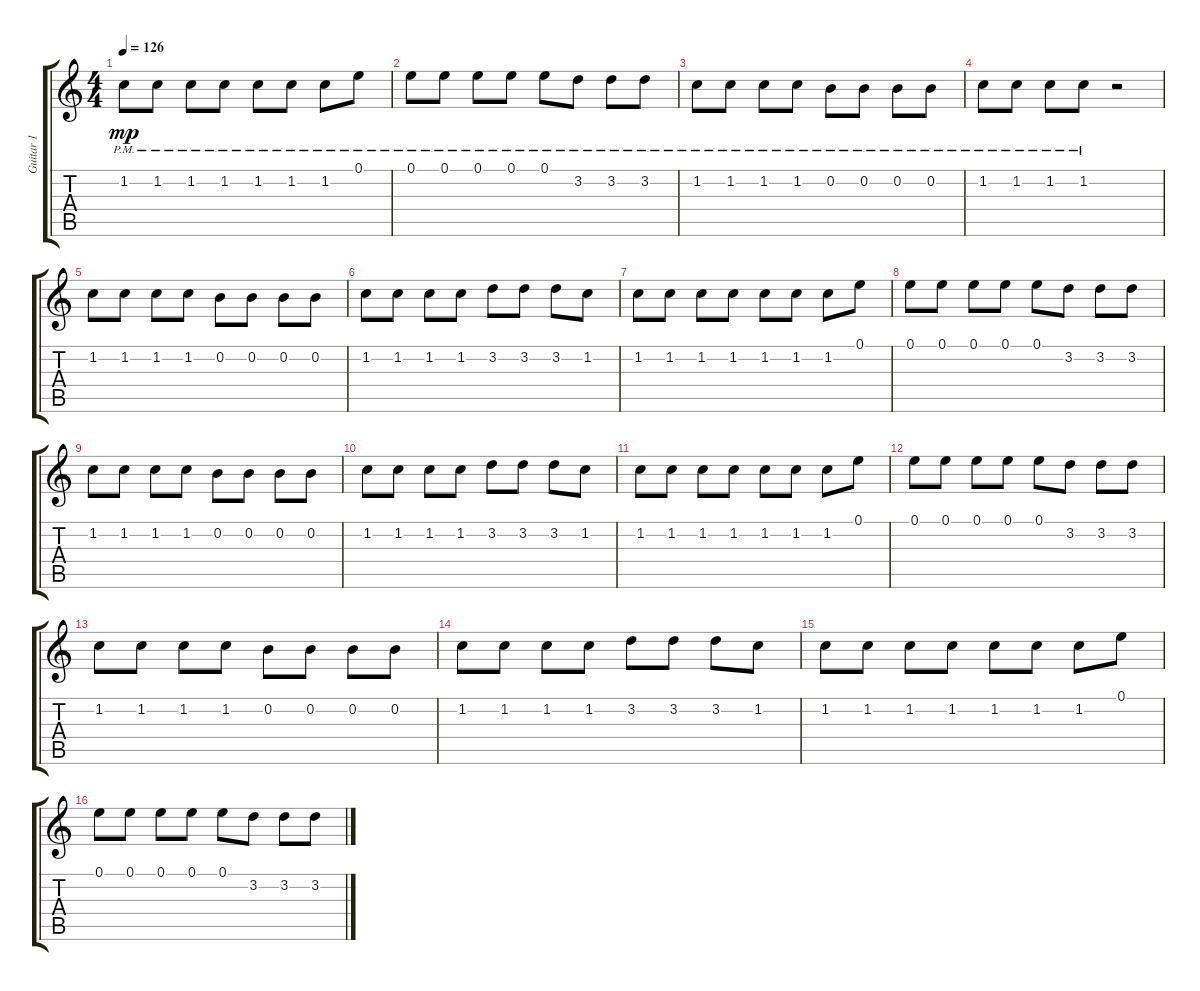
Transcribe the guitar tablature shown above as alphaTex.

\track ("Guitar 1" "Guitar 1") {instrument distortionguitar}
\staff {score tabs}
\tuning (E4 B3 G3 D3 A2 E2) {hide}
\ts (4 4)
\tempo 126
\clef g2
\ks c
1.2{pm}.8{dy mp} 1.2{pm}.8 1.2{pm}.8 1.2{pm}.8 1.2{pm}.8 1.2{pm}.8 1.2{pm}.8 0.1{pm}.8 |
0.1{pm}.8 0.1{pm}.8 0.1{pm}.8 0.1{pm}.8 0.1{pm}.8 3.2{pm}.8 3.2{pm}.8 3.2{pm}.8 |
1.2{pm}.8 1.2{pm}.8 1.2{pm}.8 1.2{pm}.8 0.2{pm}.8 0.2{pm}.8 0.2{pm}.8 0.2{pm}.8 |
1.2{pm}.8 1.2{pm}.8 1.2{pm}.8 1.2{pm}.8 r.2 |
1.2.8 1.2.8 1.2.8 1.2.8 0.2.8 0.2.8 0.2.8 0.2.8 |
1.2.8 1.2.8 1.2.8 1.2.8 3.2.8 3.2.8 3.2.8 1.2.8 |
1.2.8 1.2.8 1.2.8 1.2.8 1.2.8 1.2.8 1.2.8 0.1.8 |
0.1.8 0.1.8 0.1.8 0.1.8 0.1.8 3.2.8 3.2.8 3.2.8 |
1.2.8 1.2.8 1.2.8 1.2.8 0.2.8 0.2.8 0.2.8 0.2.8 |
1.2.8 1.2.8 1.2.8 1.2.8 3.2.8 3.2.8 3.2.8 1.2.8 |
1.2.8 1.2.8 1.2.8 1.2.8 1.2.8 1.2.8 1.2.8 0.1.8 |
0.1.8 0.1.8 0.1.8 0.1.8 0.1.8 3.2.8 3.2.8 3.2.8 |
1.2.8 1.2.8 1.2.8 1.2.8 0.2.8 0.2.8 0.2.8 0.2.8 |
1.2.8 1.2.8 1.2.8 1.2.8 3.2.8 3.2.8 3.2.8 1.2.8 |
1.2.8 1.2.8 1.2.8 1.2.8 1.2.8 1.2.8 1.2.8 0.1.8 |
0.1.8 0.1.8 0.1.8 0.1.8 0.1.8 3.2.8 3.2.8 3.2.8
